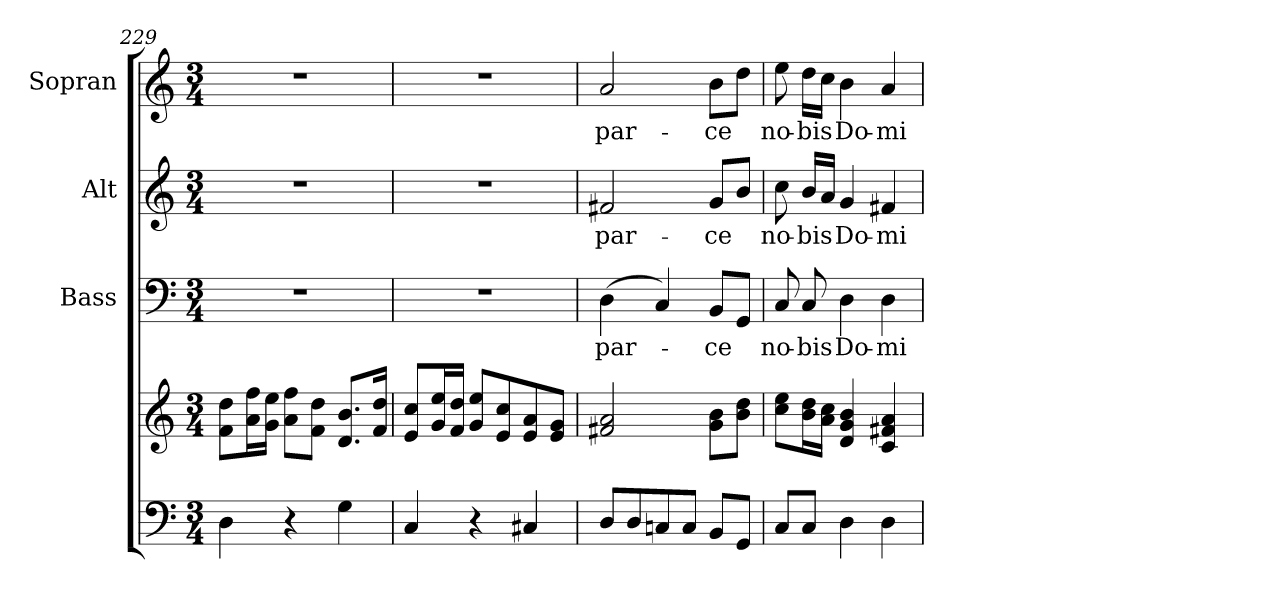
**kern	**kern	**kern	**text	**kern	**text	**kern	**text
*part4	*part4	*part3	*part3	*part2	*part2	*part1	*part1
*staff5	*staff4	*staff3	*staff3	*staff2	*staff2	*staff1	*staff1
*	*	*I"Bass	*	*I"Alt	*	*I"Sopran	*
*	*	*I'B.	*	*I'A.	*	*I'S.	*
!!LO:LB:g=z
*clefF4	*clefG2	*clefF4	*	*clefG2	*	*clefG2	*
*k[]	*k[]	*k[]	*	*k[]	*	*k[]	*
*C:	*C:	*C:	*	*C:	*	*C:	*
*M3/4	*M3/4	*M3/4	*	*M3/4	*	*M3/4	*
=229	=229	=229	=229	=229	=229	=229	=229
4D\	8f\ 8dd\L	2.r	.	2.r	.	2.r	.
.	16a\ 16ff\L	.	.	.	.	.	.
.	16g\ 16ee\JJ	.	.	.	.	.	.
4r	8a\ 8ff\L	.	.	.	.	.	.
.	8f\ 8dd\J	.	.	.	.	.	.
4G\	8.d/ 8.b/L	.	.	.	.	.	.
.	16f/ 16dd/Jk	.	.	.	.	.	.
=230	=230	=230	=230	=230	=230	=230	=230
4C/	8e/ 8cc/L	2.r	.	2.r	.	2.r	.
.	16g/ 16ee/L	.	.	.	.	.	.
.	16f/ 16dd/JJ	.	.	.	.	.	.
4r	8g/ 8ee/L	.	.	.	.	.	.
.	8e/ 8cc/	.	.	.	.	.	.
4C#X/	8e/ 8a/	.	.	.	.	.	.
.	8e/ 8g/J	.	.	.	.	.	.
=231	=231	=231	=231	=231	=231	=231	=231
!	!	!	!LO:LY:b	!	!LO:LY:b	!	!LO:LY:b
8D/L	2f#X/ 2a/	(>4D\	par-	2f#X/	par-	2a/	par-
8D/	.	.	.	.	.	.	.
8Cn/	.	4C/)	.	.	.	.	.
8C/J	.	.	.	.	.	.	.
!	!	!	!LO:LY:b	!	!LO:LY:b	!	!LO:LY:b
8BB/L	8g\ 8b\L	8BB/L	-ce	8g/L	-ce	8b\L	-ce
8GG/J	8b\ 8dd\J	8GG/J	.	8b/J	.	8dd\J	.
=232	=232	=232	=232	=232	=232	=232	=232
!	!	!	!LO:LY:b	!	!LO:LY:b	!	!LO:LY:b
8C/L	8cc\ 8ee\L	8C/	no-	8cc\	no-	8ee\	no-
!	!	!	!LO:LY:b	!	!LO:LY:b	!	!LO:LY:b
8C/J	16b\ 16dd\L	8C/	-bis	16b/LL	-bis	16dd\LL	-bis
.	16a\ 16cc\JJ	.	.	16a/JJ	.	16cc\JJ	.
!	!	!	!LO:LY:b	!	!LO:LY:b	!	!LO:LY:b
4D\	4d/ 4g/ 4b/	4D\	Do-	4g/	Do-	4b\	Do-
!	!	!	!LO:LY:b	!	!LO:LY:b	!	!LO:LY:b
4D\	4c/ 4f#X/ 4a/	4D\	-mi-	4f#X/	-mi-	4a/	-mi-
=	=	=	=	=	=	=	=
*-	*-	*-	*-	*-	*-	*-	*-
